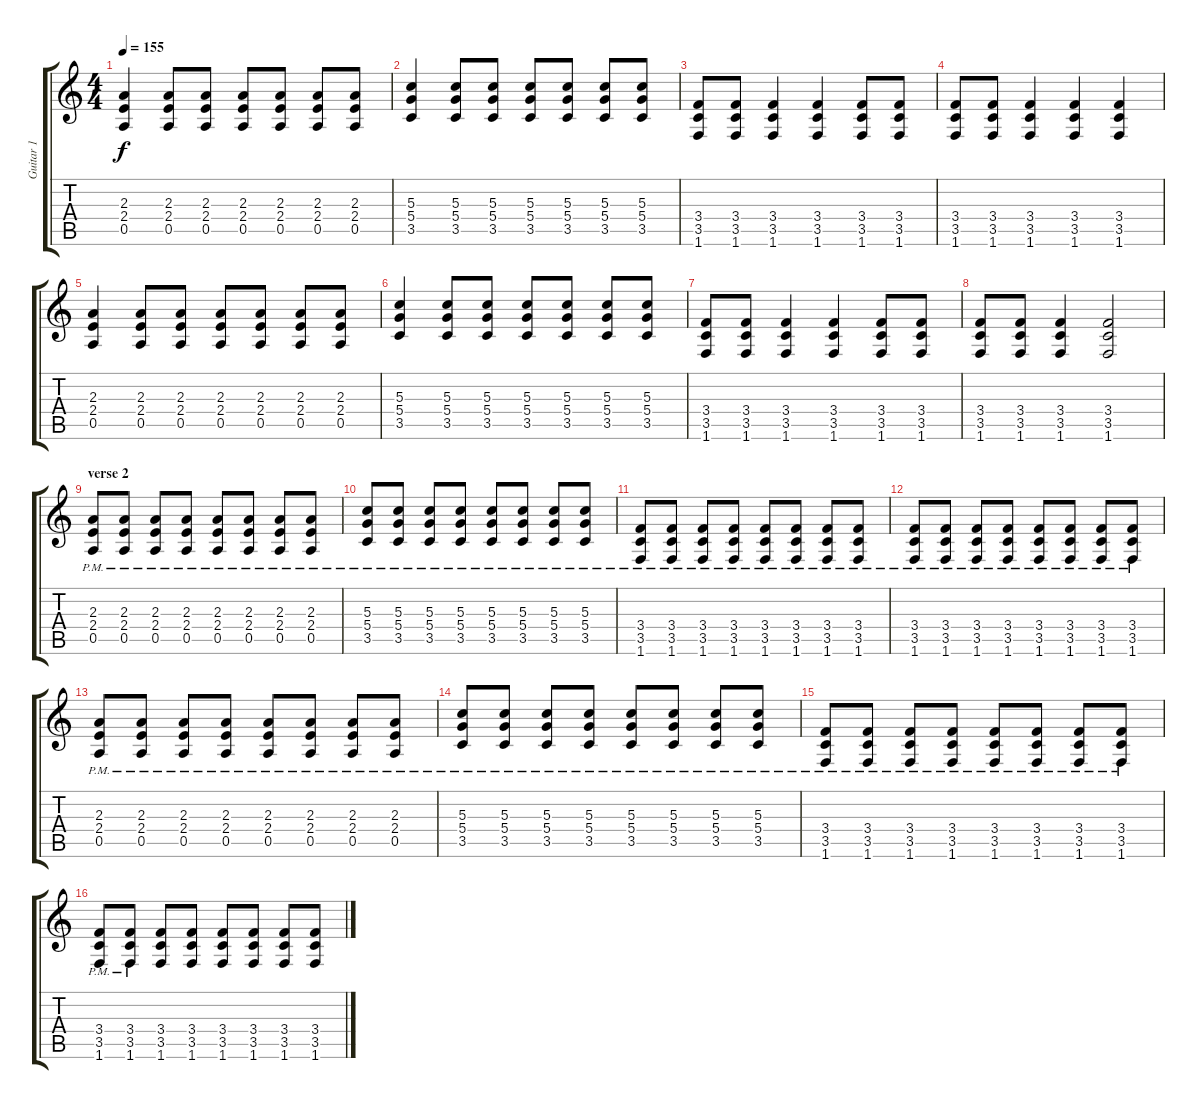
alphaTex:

\track ("Guitar 1" "Guitar 1") {instrument distortionguitar}
\staff {score tabs}
\tuning (E4 B3 G3 D3 A2 E2) {hide}
\ts (4 4)
\tempo 155
\clef g2
\ks c
(2.3 2.4 0.5).4{dy f} (2.3 2.4 0.5).8 (2.3 2.4 0.5).8 (2.3 2.4 0.5).8 (2.3 2.4 0.5).8 (2.3 2.4 0.5).8 (2.3 2.4 0.5).8 |
(5.3 5.4 3.5).4 (5.3 5.4 3.5).8 (5.3 5.4 3.5).8 (5.3 5.4 3.5).8 (5.3 5.4 3.5).8 (5.3 5.4 3.5).8 (5.3 5.4 3.5).8 |
(3.4 3.5 1.6).8 (3.4 3.5 1.6).8 (3.4 3.5 1.6).4 (3.4 3.5 1.6).4 (3.4 3.5 1.6).8 (3.4 3.5 1.6).8 |
(3.4 3.5 1.6).8 (3.4 3.5 1.6).8 (3.4 3.5 1.6).4 (3.4 3.5 1.6).4 (3.4 3.5 1.6).4 |
(2.3 2.4 0.5).4 (2.3 2.4 0.5).8 (2.3 2.4 0.5).8 (2.3 2.4 0.5).8 (2.3 2.4 0.5).8 (2.3 2.4 0.5).8 (2.3 2.4 0.5).8 |
(5.3 5.4 3.5).4 (5.3 5.4 3.5).8 (5.3 5.4 3.5).8 (5.3 5.4 3.5).8 (5.3 5.4 3.5).8 (5.3 5.4 3.5).8 (5.3 5.4 3.5).8 |
(3.4 3.5 1.6).8 (3.4 3.5 1.6).8 (3.4 3.5 1.6).4 (3.4 3.5 1.6).4 (3.4 3.5 1.6).8 (3.4 3.5 1.6).8 |
(3.4 3.5 1.6).8 (3.4 3.5 1.6).8 (3.4 3.5 1.6).4 (3.4 3.5 1.6).2 |
\section ("" "verse 2")
(2.3{pm} 2.4{pm} 0.5{pm}).8 (2.3{pm} 2.4{pm} 0.5{pm}).8 (2.3{pm} 2.4{pm} 0.5{pm}).8 (2.3{pm} 2.4{pm} 0.5{pm}).8 (2.3{pm} 2.4{pm} 0.5{pm}).8 (2.3{pm} 2.4{pm} 0.5{pm}).8 (2.3{pm} 2.4{pm} 0.5{pm}).8 (2.3{pm} 2.4{pm} 0.5{pm}).8 |
(5.3{pm} 5.4{pm} 3.5{pm}).8 (5.3{pm} 5.4{pm} 3.5{pm}).8 (5.3{pm} 5.4{pm} 3.5{pm}).8 (5.3{pm} 5.4{pm} 3.5{pm}).8 (5.3{pm} 5.4{pm} 3.5{pm}).8 (5.3{pm} 5.4{pm} 3.5{pm}).8 (5.3{pm} 5.4{pm} 3.5{pm}).8 (5.3{pm} 5.4{pm} 3.5{pm}).8 |
(3.4{pm} 3.5{pm} 1.6{pm}).8 (3.4{pm} 3.5{pm} 1.6{pm}).8 (3.4{pm} 3.5{pm} 1.6{pm}).8 (3.4{pm} 3.5{pm} 1.6{pm}).8 (3.4{pm} 3.5{pm} 1.6{pm}).8 (3.4{pm} 3.5{pm} 1.6{pm}).8 (3.4{pm} 3.5{pm} 1.6{pm}).8 (3.4{pm} 3.5{pm} 1.6{pm}).8 |
(3.4{pm} 3.5{pm} 1.6{pm}).8 (3.4{pm} 3.5{pm} 1.6{pm}).8 (3.4{pm} 3.5{pm} 1.6{pm}).8 (3.4{pm} 3.5{pm} 1.6{pm}).8 (3.4{pm} 3.5{pm} 1.6{pm}).8 (3.4{pm} 3.5{pm} 1.6{pm}).8 (3.4{pm} 3.5{pm} 1.6{pm}).8 (3.4{pm} 3.5{pm} 1.6{pm}).8 |
(2.3{pm} 2.4{pm} 0.5{pm}).8 (2.3{pm} 2.4{pm} 0.5{pm}).8 (2.3{pm} 2.4{pm} 0.5{pm}).8 (2.3{pm} 2.4{pm} 0.5{pm}).8 (2.3{pm} 2.4{pm} 0.5{pm}).8 (2.3{pm} 2.4{pm} 0.5{pm}).8 (2.3{pm} 2.4{pm} 0.5{pm}).8 (2.3{pm} 2.4{pm} 0.5{pm}).8 |
(5.3{pm} 5.4{pm} 3.5{pm}).8 (5.3{pm} 5.4{pm} 3.5{pm}).8 (5.3{pm} 5.4{pm} 3.5{pm}).8 (5.3{pm} 5.4{pm} 3.5{pm}).8 (5.3{pm} 5.4{pm} 3.5{pm}).8 (5.3{pm} 5.4{pm} 3.5{pm}).8 (5.3{pm} 5.4{pm} 3.5{pm}).8 (5.3{pm} 5.4{pm} 3.5{pm}).8 |
(3.4{pm} 3.5{pm} 1.6{pm}).8 (3.4{pm} 3.5{pm} 1.6{pm}).8 (3.4{pm} 3.5{pm} 1.6{pm}).8 (3.4{pm} 3.5{pm} 1.6{pm}).8 (3.4{pm} 3.5{pm} 1.6{pm}).8 (3.4{pm} 3.5{pm} 1.6{pm}).8 (3.4{pm} 3.5{pm} 1.6{pm}).8 (3.4{pm} 3.5{pm} 1.6{pm}).8 |
(3.4{pm} 3.5{pm} 1.6{pm}).8 (3.4{pm} 3.5{pm} 1.6{pm}).8 (3.4 3.5 1.6).8 (3.4 3.5 1.6).8 (3.4 3.5 1.6).8 (3.4 3.5 1.6).8 (3.4 3.5 1.6).8 (3.4 3.5 1.6).8
